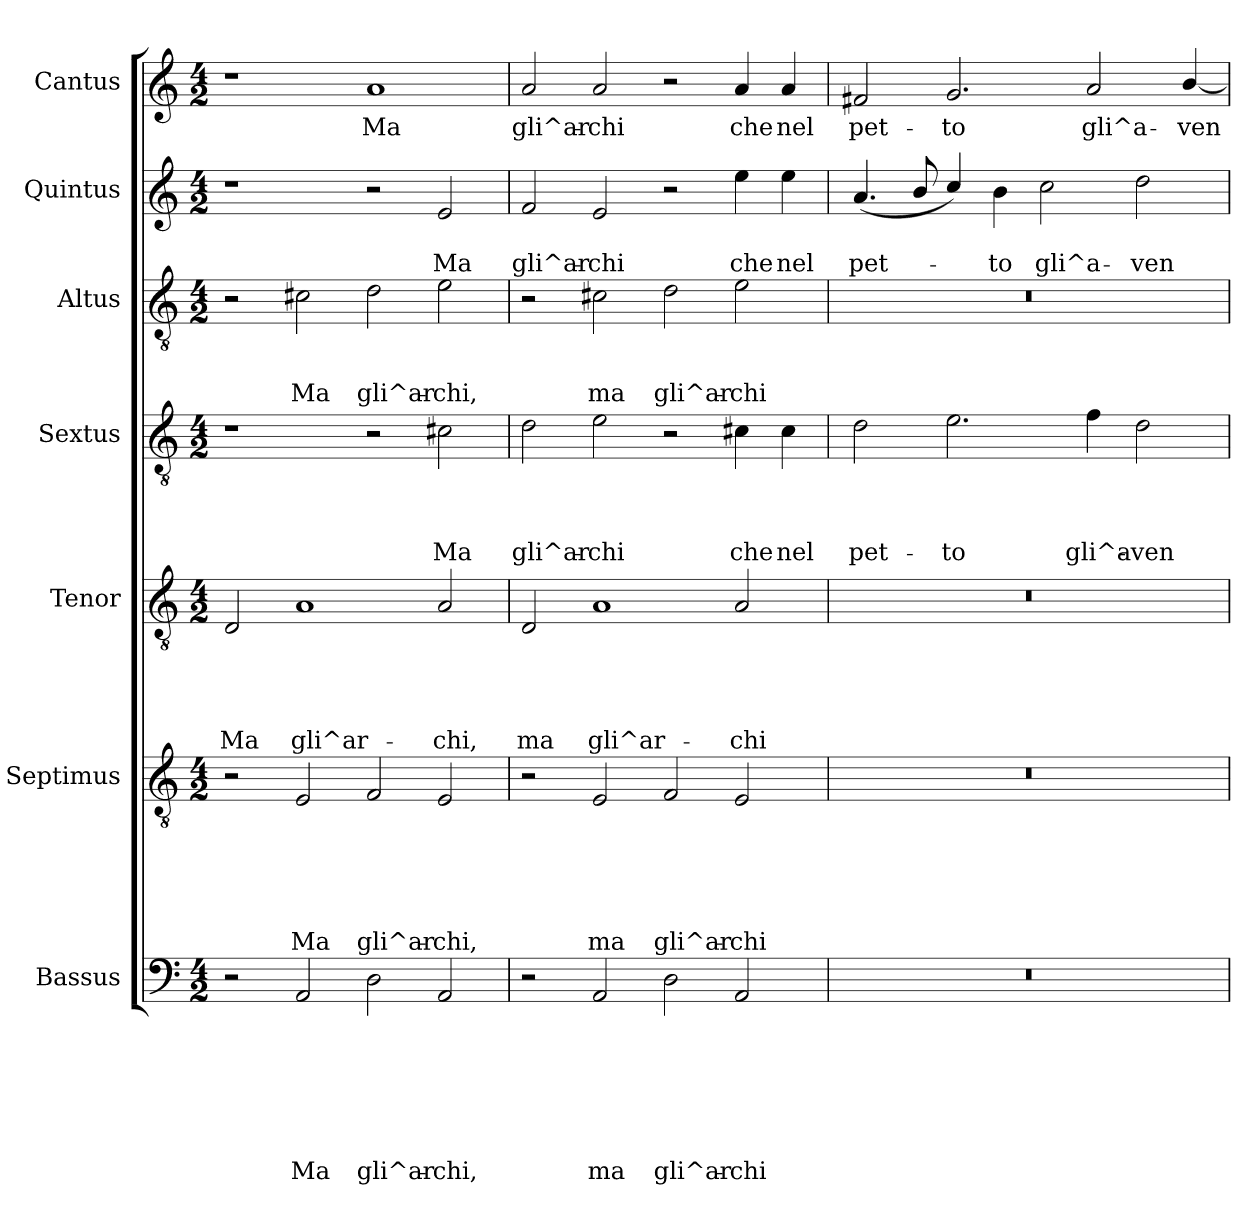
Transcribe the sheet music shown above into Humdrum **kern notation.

**kern	**text	**text	**text	**text	**text	**text	**text	**kern	**text	**text	**text	**text	**text	**text	**kern	**text	**text	**text	**text	**text	**kern	**text	**text	**text	**text	**kern	**text	**text	**text	**kern	**text	**text	**kern	**text
*part7	*part7	*part7	*part7	*part7	*part7	*part7	*part7	*part6	*part6	*part6	*part6	*part6	*part6	*part6	*part5	*part5	*part5	*part5	*part5	*part5	*part4	*part4	*part4	*part4	*part4	*part3	*part3	*part3	*part3	*part2	*part2	*part2	*part1	*part1
*staff7	*staff7	*staff7	*staff7	*staff7	*staff7	*staff7	*staff7	*staff6	*staff6	*staff6	*staff6	*staff6	*staff6	*staff6	*staff5	*staff5	*staff5	*staff5	*staff5	*staff5	*staff4	*staff4	*staff4	*staff4	*staff4	*staff3	*staff3	*staff3	*staff3	*staff2	*staff2	*staff2	*staff1	*staff1
*I"Bassus	*	*	*	*	*	*	*	*I"Septimus	*	*	*	*	*	*	*I"Tenor	*	*	*	*	*	*I"Sextus	*	*	*	*	*I"Altus	*	*	*	*I"Quintus	*	*	*I"Cantus	*
*clefF4	*	*	*	*	*	*	*	*clefGv2	*	*	*	*	*	*	*clefGv2	*	*	*	*	*	*clefGv2	*	*	*	*	*clefGv2	*	*	*	*clefG2	*	*	*clefG2	*
*k[]	*	*	*	*	*	*	*	*k[]	*	*	*	*	*	*	*k[]	*	*	*	*	*	*k[]	*	*	*	*	*k[]	*	*	*	*k[]	*	*	*k[]	*
*C:	*	*	*	*	*	*	*	*C:	*	*	*	*	*	*	*C:	*	*	*	*	*	*C:	*	*	*	*	*C:	*	*	*	*C:	*	*	*C:	*
*M4/2	*	*	*	*	*	*	*	*M4/2	*	*	*	*	*	*	*M4/2	*	*	*	*	*	*M4/2	*	*	*	*	*M4/2	*	*	*	*M4/2	*	*	*M4/2	*
=1	=1	=1	=1	=1	=1	=1	=1	=1	=1	=1	=1	=1	=1	=1	=1	=1	=1	=1	=1	=1	=1	=1	=1	=1	=1	=1	=1	=1	=1	=1	=1	=1	=1	=1
!	!	!	!	!	!	!	!	!	!	!	!	!	!	!	!	!	!	!	!	!LO:LY:b	!	!	!	!	!	!	!	!	!	!	!	!	!	!
2r	.	.	.	.	.	.	.	2r	.	.	.	.	.	.	2D/	.	.	.	.	Ma	1r	.	.	.	.	2r	.	.	.	1r	.	.	1r	.
!	!	!	!	!	!	!	!LO:LY:b	!	!	!	!	!	!	!LO:LY:b	!	!	!	!	!	!LO:LY:b	!	!	!	!	!	!	!	!	!LO:LY:b	!	!	!	!	!
2AA/	.	.	.	.	.	.	Ma	2E/	.	.	.	.	.	Ma	1A	.	.	.	.	gli^ar-	.	.	.	.	.	2c#X\	.	.	Ma	.	.	.	.	.
!	!	!	!	!	!	!	!LO:LY:b	!	!	!	!	!	!	!LO:LY:b	!	!	!	!	!	!	!	!	!	!	!	!	!	!	!LO:LY:b	!	!	!	!	!LO:LY:b
2D\	.	.	.	.	.	.	gli^ar-	2F/	.	.	.	.	.	gli^ar-	.	.	.	.	.	.	2r	.	.	.	.	2d\	.	.	gli^ar-	2r	.	.	1a	Ma
!	!	!	!	!	!	!	!LO:LY:b	!	!	!	!	!	!	!LO:LY:b	!	!	!	!	!	!LO:LY:b	!	!	!	!	!LO:LY:b	!	!	!	!LO:LY:b	!	!	!LO:LY:b	!	!
2AA/	.	.	.	.	.	.	-chi,	2E/	.	.	.	.	.	-chi,	2A/	.	.	.	.	-chi,	2c#X\	.	.	.	Ma	2e\	.	.	-chi,	2e/	.	Ma	.	.
=2	=2	=2	=2	=2	=2	=2	=2	=2	=2	=2	=2	=2	=2	=2	=2	=2	=2	=2	=2	=2	=2	=2	=2	=2	=2	=2	=2	=2	=2	=2	=2	=2	=2	=2
!	!	!	!	!	!	!	!	!	!	!	!	!	!	!	!	!	!	!	!	!LO:LY:b	!	!	!	!	!LO:LY:b	!	!	!	!	!	!	!LO:LY:b	!	!LO:LY:b
2r	.	.	.	.	.	.	.	2r	.	.	.	.	.	.	2D/	.	.	.	.	ma	2d\	.	.	.	gli^ar-	2r	.	.	.	2f/	.	gli^ar-	2a/	gli^ar-
!	!	!	!	!	!	!	!LO:LY:b	!	!	!	!	!	!	!LO:LY:b	!	!	!	!	!	!LO:LY:b	!	!	!	!	!LO:LY:b	!	!	!	!LO:LY:b	!	!	!LO:LY:b	!	!LO:LY:b
2AA/	.	.	.	.	.	.	ma	2E/	.	.	.	.	.	ma	1A	.	.	.	.	gli^ar-	2e\	.	.	.	-chi	2c#X\	.	.	ma	2e/	.	-chi	2a/	-chi
!	!	!	!	!	!	!	!LO:LY:b	!	!	!	!	!	!	!LO:LY:b	!	!	!	!	!	!	!	!	!	!	!	!	!	!	!LO:LY:b	!	!	!	!	!
2D\	.	.	.	.	.	.	gli^ar-	2F/	.	.	.	.	.	gli^ar-	.	.	.	.	.	.	2r	.	.	.	.	2d\	.	.	gli^ar-	2r	.	.	2r	.
!	!	!	!	!	!	!	!LO:LY:b	!	!	!	!	!	!	!LO:LY:b	!	!	!	!	!	!LO:LY:b	!	!	!	!	!LO:LY:b	!	!	!	!LO:LY:b	!	!	!LO:LY:b	!	!LO:LY:b
2AA/	.	.	.	.	.	.	-chi	2E/	.	.	.	.	.	-chi	2A/	.	.	.	.	-chi	4c#X\	.	.	.	che	2e\	.	.	-chi	4ee\	.	che	4a/	che
!	!	!	!	!	!	!	!	!	!	!	!	!	!	!	!	!	!	!	!	!	!	!	!	!	!LO:LY:b	!	!	!	!	!	!	!LO:LY:b	!	!LO:LY:b
.	.	.	.	.	.	.	.	.	.	.	.	.	.	.	.	.	.	.	.	.	4c#\	.	.	.	nel	.	.	.	.	4ee\	.	nel	4a/	nel
=3	=3	=3	=3	=3	=3	=3	=3	=3	=3	=3	=3	=3	=3	=3	=3	=3	=3	=3	=3	=3	=3	=3	=3	=3	=3	=3	=3	=3	=3	=3	=3	=3	=3	=3
!	!	!	!	!	!	!	!	!	!	!	!	!	!	!	!	!	!	!	!	!	!	!	!	!	!LO:LY:b	!	!	!	!	!	!	!LO:LY:b	!	!LO:LY:b
0r	.	.	.	.	.	.	.	0r	.	.	.	.	.	.	0r	.	.	.	.	.	2d\	.	.	.	pet-	0r	.	.	.	(<4.a/	.	pet-	2f#X/	pet-
.	.	.	.	.	.	.	.	.	.	.	.	.	.	.	.	.	.	.	.	.	.	.	.	.	.	.	.	.	.	8b/	.	.	.	.
!	!	!	!	!	!	!	!	!	!	!	!	!	!	!	!	!	!	!	!	!	!	!	!	!	!LO:LY:b	!	!	!	!	!	!	!	!	!LO:LY:b
.	.	.	.	.	.	.	.	.	.	.	.	.	.	.	.	.	.	.	.	.	2.e\	.	.	.	-to	.	.	.	.	4cc/)	.	.	2.g/	-to
!	!	!	!	!	!	!	!	!	!	!	!	!	!	!	!	!	!	!	!	!	!	!	!	!	!	!	!	!	!	!	!	!LO:LY:b	!	!
.	.	.	.	.	.	.	.	.	.	.	.	.	.	.	.	.	.	.	.	.	.	.	.	.	.	.	.	.	.	4b\	.	-to	.	.
!	!	!	!	!	!	!	!	!	!	!	!	!	!	!	!	!	!	!	!	!	!	!	!	!	!	!	!	!	!	!	!	!LO:LY:b	!	!
.	.	.	.	.	.	.	.	.	.	.	.	.	.	.	.	.	.	.	.	.	.	.	.	.	.	.	.	.	.	2cc\	.	gli^a-	.	.
!	!	!	!	!	!	!	!	!	!	!	!	!	!	!	!	!	!	!	!	!	!	!	!	!	!LO:LY:b	!	!	!	!	!	!	!	!	!LO:LY:b
.	.	.	.	.	.	.	.	.	.	.	.	.	.	.	.	.	.	.	.	.	4f\	.	.	.	gli^a-	.	.	.	.	.	.	.	2a/	gli^a-
!	!	!	!	!	!	!	!	!	!	!	!	!	!	!	!	!	!	!	!	!	!	!	!	!	!LO:LY:b	!	!	!	!	!	!	!LO:LY:b	!	!
.	.	.	.	.	.	.	.	.	.	.	.	.	.	.	.	.	.	.	.	.	2d\	.	.	.	-ven-	.	.	.	.	2dd\	.	-ven-	.	.
!	!	!	!	!	!	!	!	!	!	!	!	!	!	!	!	!	!	!	!	!	!	!	!	!	!	!	!	!	!	!	!	!	!	!LO:LY:b
.	.	.	.	.	.	.	.	.	.	.	.	.	.	.	.	.	.	.	.	.	.	.	.	.	.	.	.	.	.	.	.	.	[<4b/	-ven-
=	=	=	=	=	=	=	=	=	=	=	=	=	=	=	=	=	=	=	=	=	=	=	=	=	=	=	=	=	=	=	=	=	=	=
*-	*-	*-	*-	*-	*-	*-	*-	*-	*-	*-	*-	*-	*-	*-	*-	*-	*-	*-	*-	*-	*-	*-	*-	*-	*-	*-	*-	*-	*-	*-	*-	*-	*-	*-
